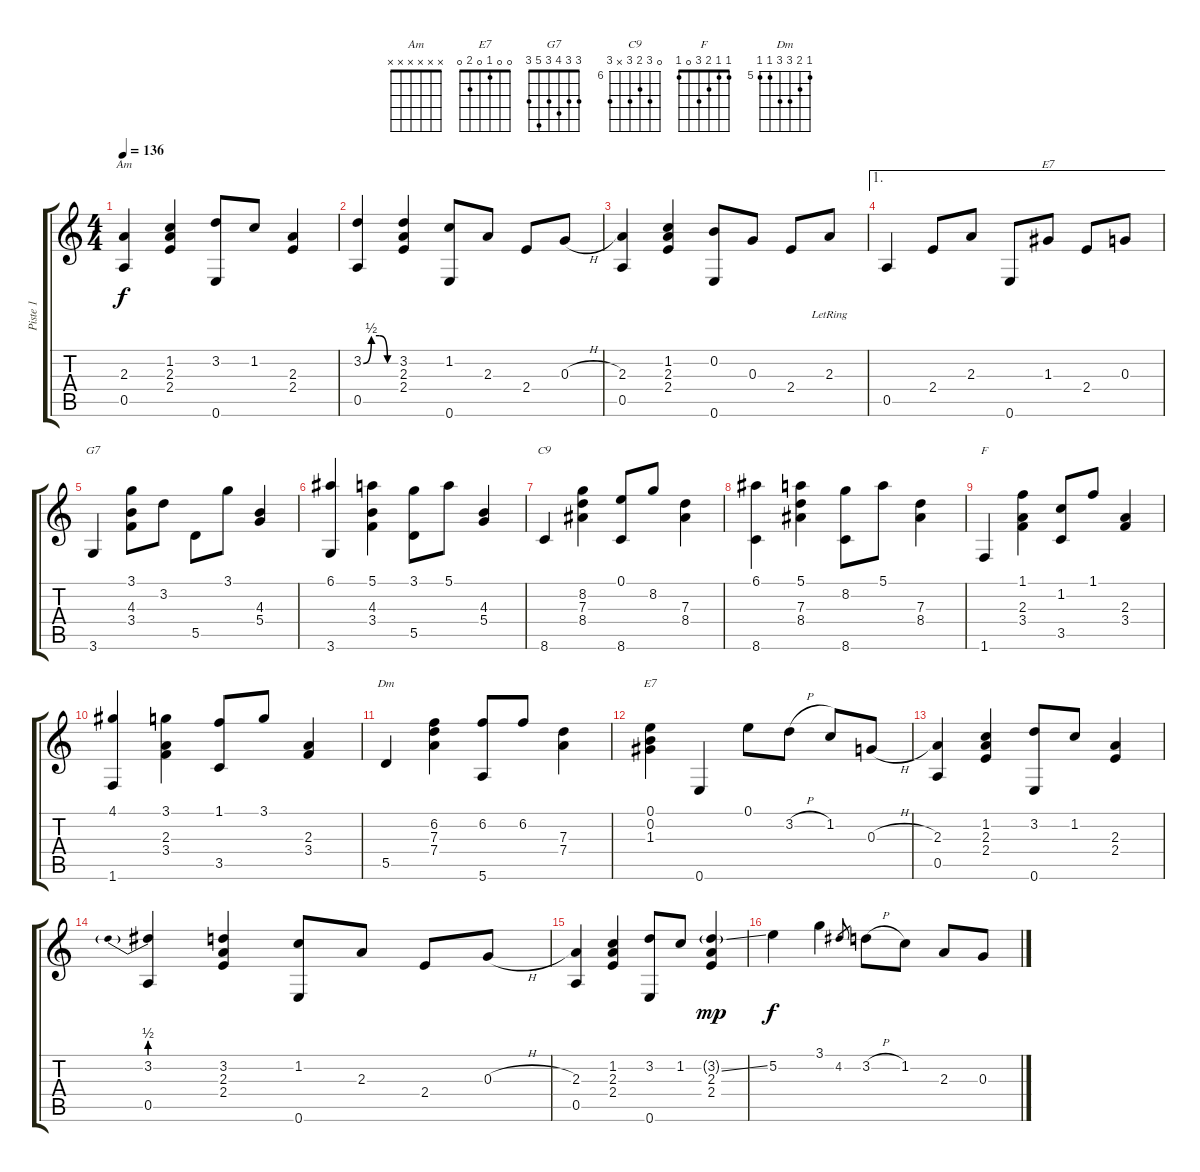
\track ("Piste 1" "Piste 1") {instrument acousticguitarsteel}
\staff {score tabs}
\tuning (E4 B3 G3 D3 A2 E2) {hide}
\chord ("Am" x x x x x x) {firstfret 0}
\chord ("E7" x x x x x x) {firstfret 0}
\chord ("G7" 3 3 4 3 5 3)
\chord ("C9" 0 8 7 8 x 8) {firstfret 6}
\chord ("F" 1 1 2 3 0 1)
\chord ("Dm" 5 6 7 7 5 5) {firstfret 5}
\chord ("E7" 0 0 1 0 2 0)
\ts (4 4)
\tempo 136
\clef g2
\ks c
(2.3 0.5).4{ch "Am" dy f} (1.2 2.3 2.4).4 (3.2 0.6).8 1.2.8 (2.3 2.4).4 |
(3.2{be (custom 0 0 15 2 30 2 45 0 60 0)} 0.5).4 (3.2 2.3 2.4).4 (1.2 0.6).8 2.3.8 2.4.8 0.3{h}.8 |
(2.3 0.5).4 (1.2 2.3 2.4).4 (0.2 0.6).8 0.3.8 2.4.8 2.3{lr}.8 |
\ae 1
0.5.4 2.4.8 2.3.8 0.6.8 1.3.8{ch "E7"} 2.4.8 0.3.8 |
3.6.4{ch "G7"} (3.1 4.3 3.4).8 3.2.8 5.5.8 3.1.8 (4.3 5.4).4 |
(6.1 3.6).4 (5.1 4.3 3.4).4 (3.1 5.5).8 5.1.8 (4.3 5.4).4 |
8.6.4{ch "C9"} (8.2 7.3 8.4).4 (0.1 8.6).8 8.2.8 (7.3 8.4).4 |
(6.1 8.6).4 (5.1 7.3 8.4).4 (8.2 8.6).8 5.1.8 (7.3 8.4).4 |
1.6.4{ch "F"} (1.1 2.3 3.4).4 (1.2 3.5).8 1.1.8 (2.3 3.4).4 |
(4.1 1.6).4 (3.1 2.3 3.4).4 (1.1 3.5).8 3.1.8 (2.3 3.4).4 |
5.5.4{ch "Dm"} (6.2 7.3 7.4).4 (6.2 5.6).8 6.2.8 (7.3 7.4).4 |
(0.1 0.2 1.3).4{ch "E7"} 0.6.4 0.1.8 3.2{h}.8 1.2.8 0.3{h}.8 |
(2.3 0.5).4 (1.2 2.3 2.4).4 (3.2 0.6).8 1.2.8 (2.3 2.4).4 |
(3.2{be (prebend 0 2 60 2)} 0.5).4 (3.2 2.3 2.4).4 (1.2 0.6).8 2.3.8 2.4.8 0.3{h}.8 |
(2.3 0.5).4 (1.2 2.3 2.4).4 (3.2 0.6).8 1.2.8 (3.2{ss g} 2.3 2.4).4{dy mp} |
5.2.4{dy f} 3.1.4 4.2.8{gr} 3.2{h}.8 1.2.8 2.3.8 0.3{h}.8
